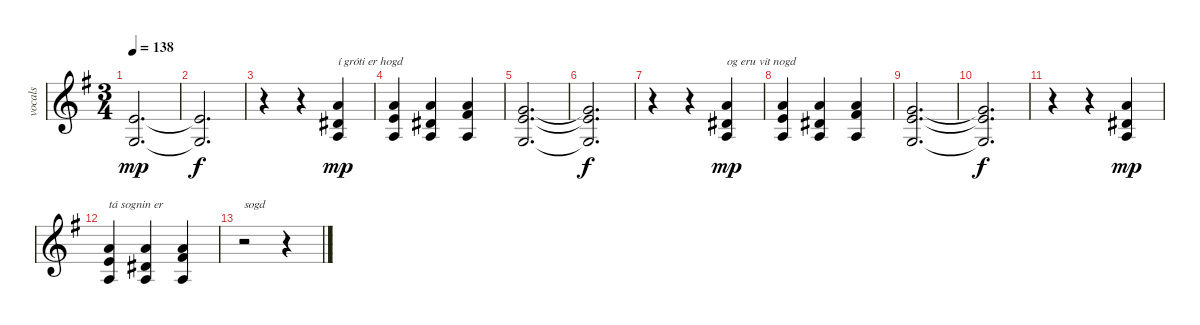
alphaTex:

\track ("vocals" "vocals") {instrument flute}
\staff {score}
\tuning (E4 B3 G3 D3 A2 E2 B1) {hide}
\ts (3 4)
\tempo 138
\clef g2
\ks eminor
(9.3 5.4).2{d dy mp} |
(9.3{t} 5.4{t}).2{d dy f} |
r.4 r.4 (10.2 8.3 7.4).4{txt "í gróti er hogd " dy mp} |
(10.2 9.3 7.4).4 (10.2 8.3 7.4).4 (10.2 11.3 7.4).4 |
(8.2 9.3 5.4).2{d} |
(8.2{t} 9.3{t} 5.4{t}).2{d dy f} |
r.4 r.4 (10.2 8.3 7.4).4{txt "og eru vit nogd" dy mp} |
(10.2 9.3 7.4).4 (10.2 8.3 7.4).4 (10.2 11.3 7.4).4 |
(8.2 9.3 5.4).2{d} |
(8.2{t} 9.3{t} 5.4{t}).2{d dy f} |
r.4 r.4 (10.2 8.3 7.4).4{dy mp} |
(10.2 9.3 7.4).4{txt "tá sognin er"} (10.2 8.3 7.4).4 (10.2 11.3 7.4).4 |
r.2{txt "sogd "} r.4
